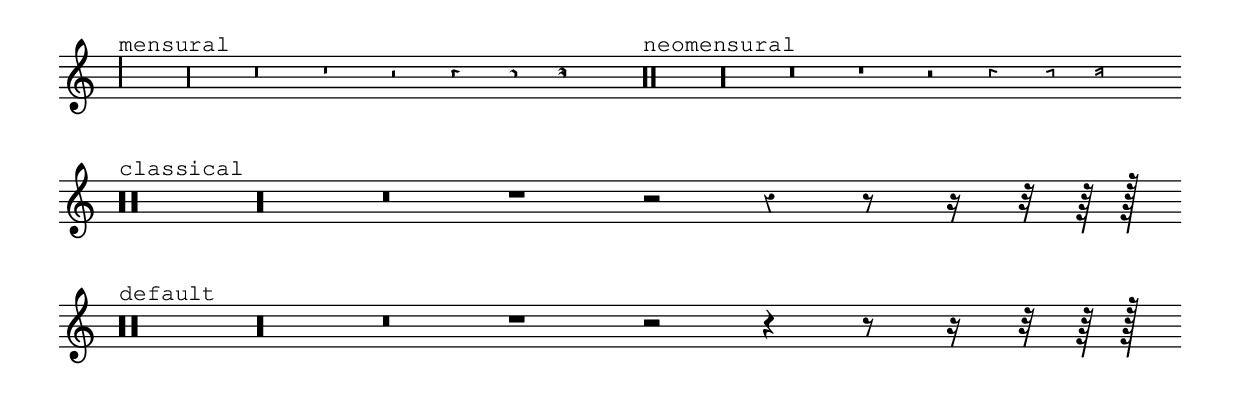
%% DO NOT EDIT this file manually; it is automatically
%% generated from LSR http://lsr.dsi.unimi.it
%% Make any changes in LSR itself, or in Documentation/snippets/new/ ,
%% and then run scripts/auxiliar/makelsr.py
%%
%% This file is in the public domain.
\version "2.17.20"

\header {
  lsrtags = "ancient-notation, rhythms, symbols-and-glyphs, tweaks-and-overrides"

  texidoc = "
Rests may be used in various styles.




"
  doctitle = "Rest styles"
} % begin verbatim


\layout {
  indent = 0
  \context {
    \Staff
    \remove "Time_signature_engraver"
  }
}

\new Staff \relative c {
  \cadenzaOn
  \override Staff.Rest.style = #'mensural
  r\maxima^\markup \typewriter { mensural }
  r\longa r\breve r1 r2 r4 r8 r16 s32 s64 s128 s128
  \bar ""

  \override Staff.Rest.style = #'neomensural
  r\maxima^\markup \typewriter { neomensural }
  r\longa r\breve r1 r2 r4 r8 r16 s32 s64 s128 s128
  \bar ""

  \override Staff.Rest.style = #'classical
  r\maxima^\markup \typewriter { classical }
  r\longa r\breve r1 r2 r4 r8 r16 r32 r64 r128 s128
  \bar ""

  \override Staff.Rest.style = #'default
  r\maxima^\markup \typewriter { default }
  r\longa r\breve r1 r2 r4 r8 r16 r32 r64 r128 s128
}
